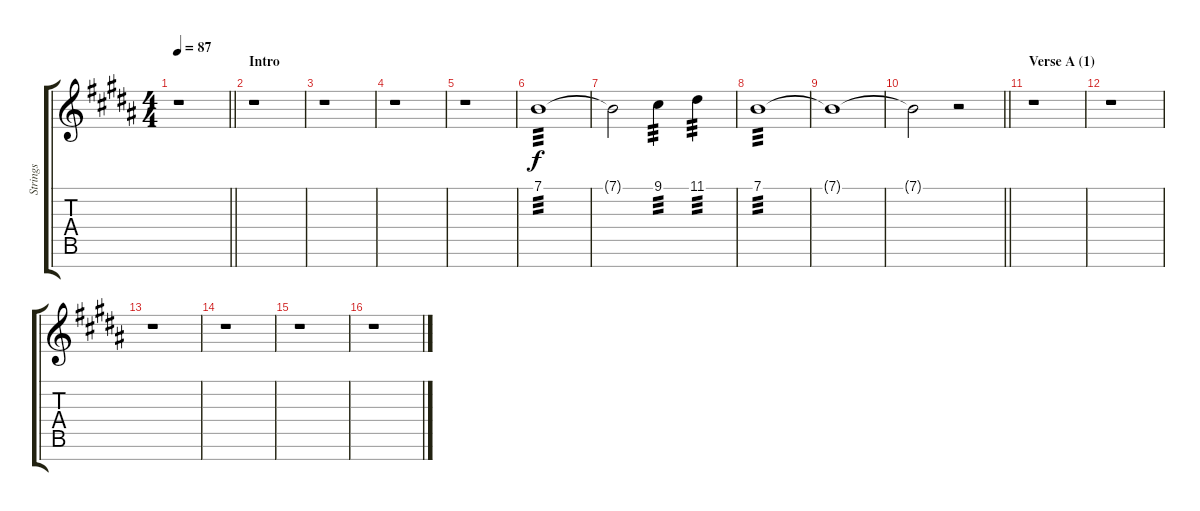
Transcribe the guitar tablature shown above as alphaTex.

\track ("Strings" "Strings") {instrument stringensemble1}
\staff {score tabs}
\tuning (E4 B3 G3 D3 A2 E2 B1) {hide}
\ts (4 4)
\tempo 87
\clef g2
\barLineRight lightlight
\ks b
r.1{dy f instrument stringensemble1} |
\section ("" "Intro")
r.1 |
r.1 |
r.1 |
r.1 |
7.1.1{tp 3} |
7.1{t}.2 9.1.4{tp 3} 11.1.4{tp 3} |
7.1.1{tp 3} |
7.1{t}.1 |
\barLineRight lightlight
7.1{t}.2 r.2 |
\section ("" "Verse A (1)")
r.1 |
r.1 |
r.1 |
r.1 |
r.1 |
r.1
